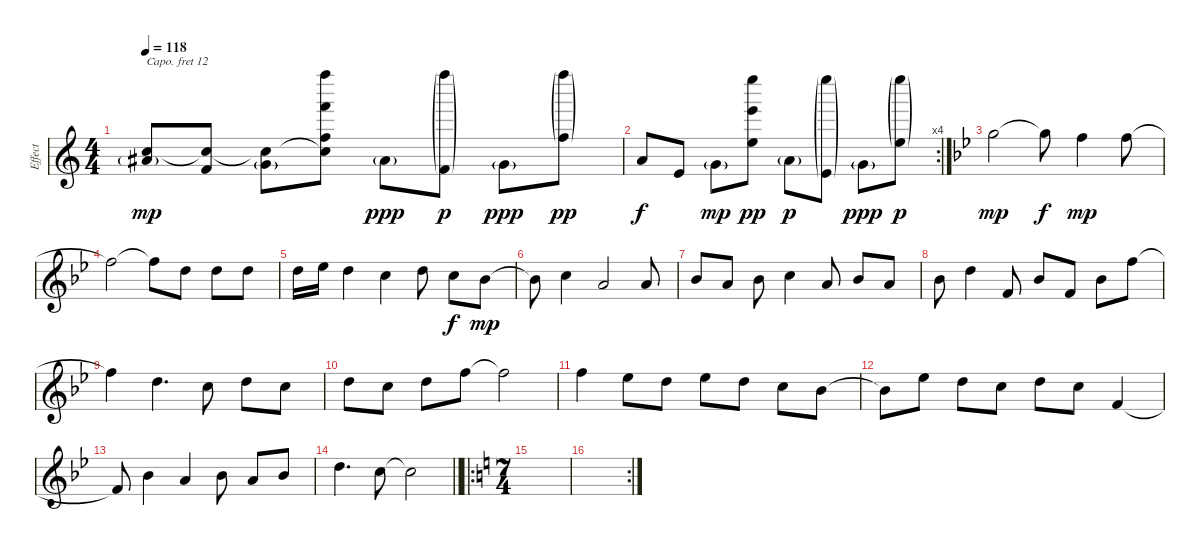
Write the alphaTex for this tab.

\track ("Effect" "Effect") {instrument orchestralharp}
\staff {score}
\capo 12
\tuning (E4 B3 G3 D3 A2 E2) {hide}
\ts (4 4)
\tempo 118
\clef g2
\ks c
(3.3{g} 20.6{t}).8{dy mp} (8.5 20.6{t}).8 (5.4{g} 20.6{t}).8 (25.1 18.2 10.3 20.6{t}).8 3.3{g}.8{dy ppp} (25.1{g} 8.5{g}).8{dy p} 0.3{g}.8{dy ppp} (25.1{g} 6.2{g}).8{dy pp} |
\rc 4
2.3.8{dy f} 2.4.8 5.4{g}.8{dy mp} (24.1 17.2 9.3).8{dy pp} 2.3{g}.8{dy p} (24.1{g} 2.4{g}).8 5.4{g}.8{dy ppp} (24.1{g} 5.2{g}).8{dy p} |
\ks bb
3.1.2{dy mp} 3.1{t}.8{dy f} 1.1.4{dy mp} 1.1.8 |
1.1{t}.2 1.1{t}.8 3.2.8 3.2.8 3.2.8 |
3.2.16 4.2.16 3.2.4 5.3.4 7.3.8 5.3.8{dy f} 3.3.8{dy mp} |
3.3{t}.8 5.3.4 2.3.2 2.3.8 |
3.3.8 2.3.8 3.3.8 5.3.4 2.3.8 3.3.8 2.3.8 |
3.3.8 3.2.4 3.4.8 3.3.8 3.4.8 3.3.8 6.2.8 |
6.2{t}.4 7.3.4{d} 5.3.8 7.3.8 5.3.8 |
7.3.8 5.3.8 7.3.8 6.2.8 6.2{t}.2 |
6.2.4 4.2.8 3.2.8 4.2.8 3.2.8 5.3.8 3.3.8 |
3.3{t}.8 4.2.8 3.2.8 1.2.8 3.2.8 5.3.8 3.4.4 |
3.4{t}.8 3.3.4 2.3.4 3.3.8 2.3.8 3.3.8 |
\barLineRight lightlight
3.2.4{d} 1.2.8 1.2{t}.2 |
\ro
\ts (7 4)
\ks c
|
\rc 2
